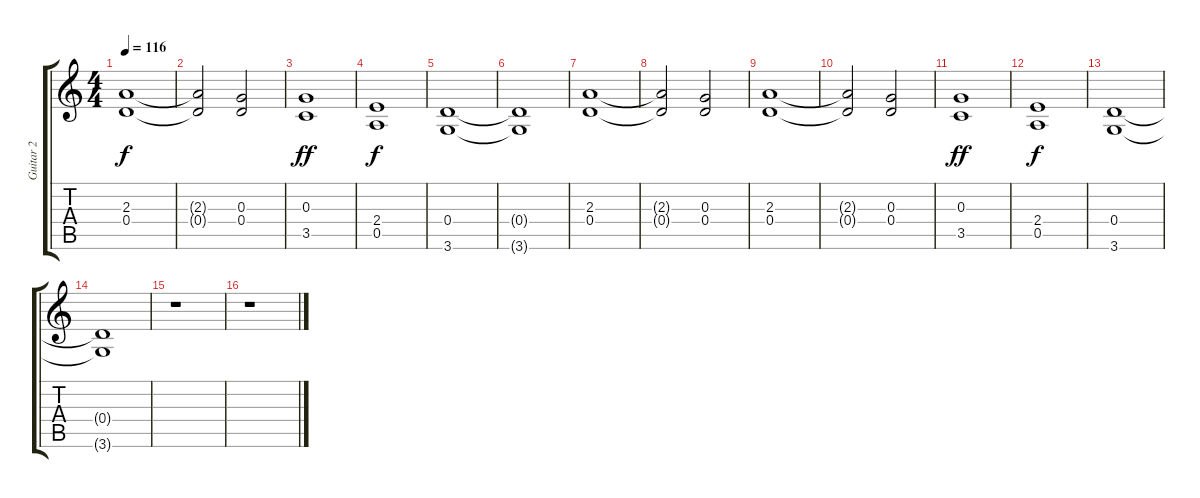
\track ("Guitar 2" "Guitar 2") {instrument overdrivenguitar}
\staff {score tabs}
\tuning (E4 B3 G3 D3 A2 E2) {hide}
\ts (4 4)
\tempo 116
\clef g2
\ks c
(2.3 0.4).1{dy f} |
(2.3{t} 0.4{t}).2 (0.3 0.4).2 |
(0.3 3.5).1{dy ff} |
(2.4 0.5).1{dy f} |
(0.4 3.6).1 |
(0.4{t} 3.6{t}).1 |
(2.3 0.4).1 |
(2.3{t} 0.4{t}).2 (0.3 0.4).2 |
(2.3 0.4).1 |
(2.3{t} 0.4{t}).2 (0.3 0.4).2 |
(0.3 3.5).1{dy ff} |
(2.4 0.5).1{dy f} |
(0.4 3.6).1 |
(0.4{t} 3.6{t}).1 |
r.1 |
r.1
